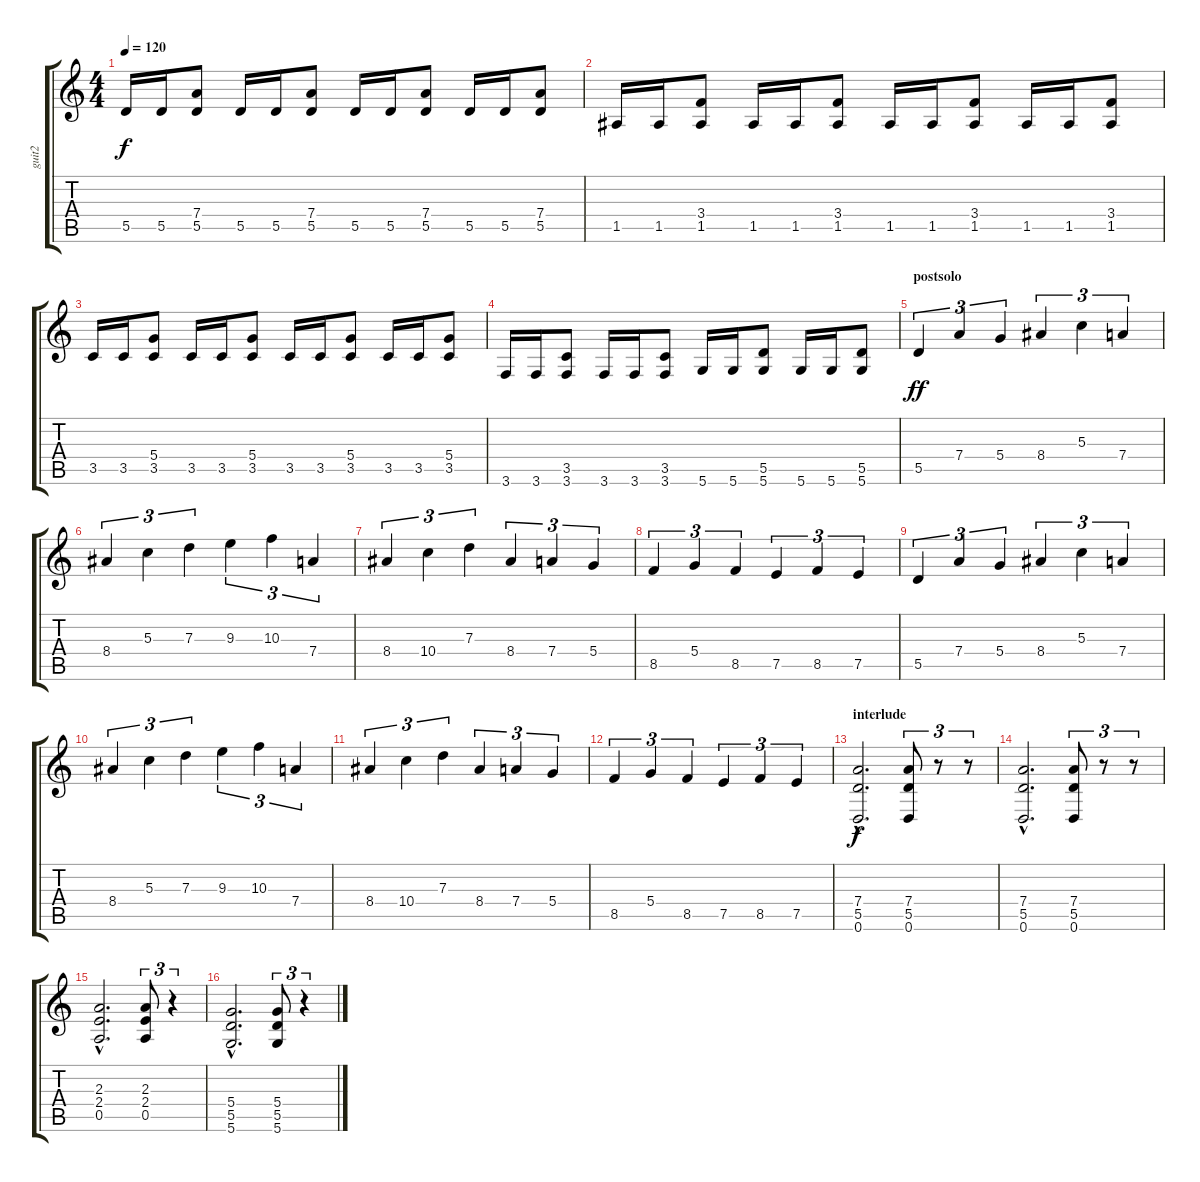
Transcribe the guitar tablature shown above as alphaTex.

\track ("guit2" "guit2") {instrument distortionguitar}
\staff {score tabs}
\tuning (E4 B3 G3 D3 A2 D2) {hide}
\ts (4 4)
\tempo 120
\clef g2
\ks c
5.5.16{dy f} 5.5.16 (7.4 5.5).8 5.5.16 5.5.16 (7.4 5.5).8 5.5.16 5.5.16 (7.4 5.5).8 5.5.16 5.5.16 (7.4 5.5).8 |
1.5.16 1.5.16 (3.4 1.5).8 1.5.16 1.5.16 (3.4 1.5).8 1.5.16 1.5.16 (3.4 1.5).8 1.5.16 1.5.16 (3.4 1.5).8 |
3.5.16 3.5.16 (5.4 3.5).8 3.5.16 3.5.16 (5.4 3.5).8 3.5.16 3.5.16 (5.4 3.5).8 3.5.16 3.5.16 (5.4 3.5).8 |
3.6.16 3.6.16 (3.5 3.6).8 3.6.16 3.6.16 (3.5 3.6).8 5.6.16 5.6.16 (5.5 5.6).8 5.6.16 5.6.16 (5.5 5.6).8 |
\section ("" "postsolo")
5.5.4{tu (3 2) dy ff} 7.4.4{tu (3 2)} 5.4.4{tu (3 2)} 8.4.4{tu (3 2)} 5.3.4{tu (3 2)} 7.4.4{tu (3 2)} |
8.4.4{tu (3 2)} 5.3.4{tu (3 2)} 7.3.4{tu (3 2)} 9.3.4{tu (3 2)} 10.3.4{tu (3 2)} 7.4.4{tu (3 2)} |
8.4.4{tu (3 2)} 10.4.4{tu (3 2)} 7.3.4{tu (3 2)} 8.4.4{tu (3 2)} 7.4.4{tu (3 2)} 5.4.4{tu (3 2)} |
8.5.4{tu (3 2)} 5.4.4{tu (3 2)} 8.5.4{tu (3 2)} 7.5.4{tu (3 2)} 8.5.4{tu (3 2)} 7.5.4{tu (3 2)} |
5.5.4{tu (3 2)} 7.4.4{tu (3 2)} 5.4.4{tu (3 2)} 8.4.4{tu (3 2)} 5.3.4{tu (3 2)} 7.4.4{tu (3 2)} |
8.4.4{tu (3 2)} 5.3.4{tu (3 2)} 7.3.4{tu (3 2)} 9.3.4{tu (3 2)} 10.3.4{tu (3 2)} 7.4.4{tu (3 2)} |
8.4.4{tu (3 2)} 10.4.4{tu (3 2)} 7.3.4{tu (3 2)} 8.4.4{tu (3 2)} 7.4.4{tu (3 2)} 5.4.4{tu (3 2)} |
8.5.4{tu (3 2)} 5.4.4{tu (3 2)} 8.5.4{tu (3 2)} 7.5.4{tu (3 2)} 8.5.4{tu (3 2)} 7.5.4{tu (3 2)} |
\section ("" "interlude")
(7.4{hac} 5.5{hac} 0.6{hac}).2{d dy f} (7.4 5.5 0.6).8{tu (3 2)} r.8{tu (3 2)} r.8{tu (3 2)} |
(7.4{hac} 5.5{hac} 0.6{hac}).2{d} (7.4 5.5 0.6).8{tu (3 2)} r.8{tu (3 2)} r.8{tu (3 2)} |
(2.3{hac} 2.4{hac} 0.5{hac}).2{d} (2.3 2.4 0.5).8{tu (3 2)} r.4{tu (3 2)} |
(5.4{hac} 5.5{hac} 5.6{hac}).2{d} (5.4 5.5 5.6).8{tu (3 2)} r.4{tu (3 2)}
